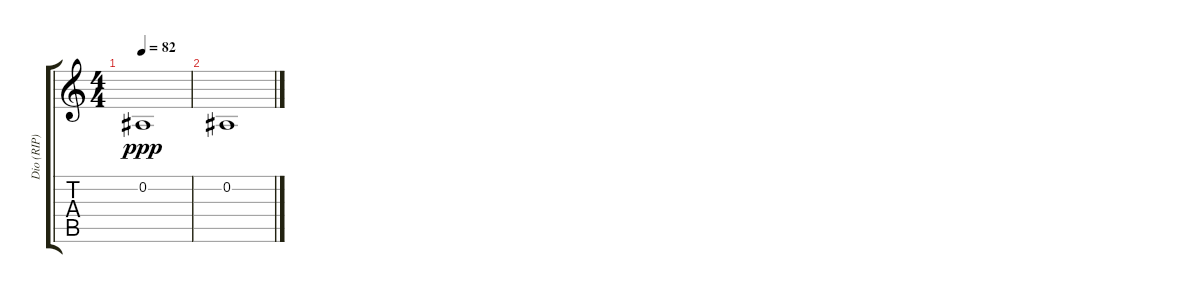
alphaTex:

\track ("Dio (RIP)" "Dio (RIP)") {instrument violin}
\staff {score tabs}
\tuning (Eb4 Bb3 Gb3 Db3 Ab2 Eb2) {hide}
\ts (4 4)
\tempo 82
\clef g2
\ks c
0.2.1{dy ppp} |
0.2.1
